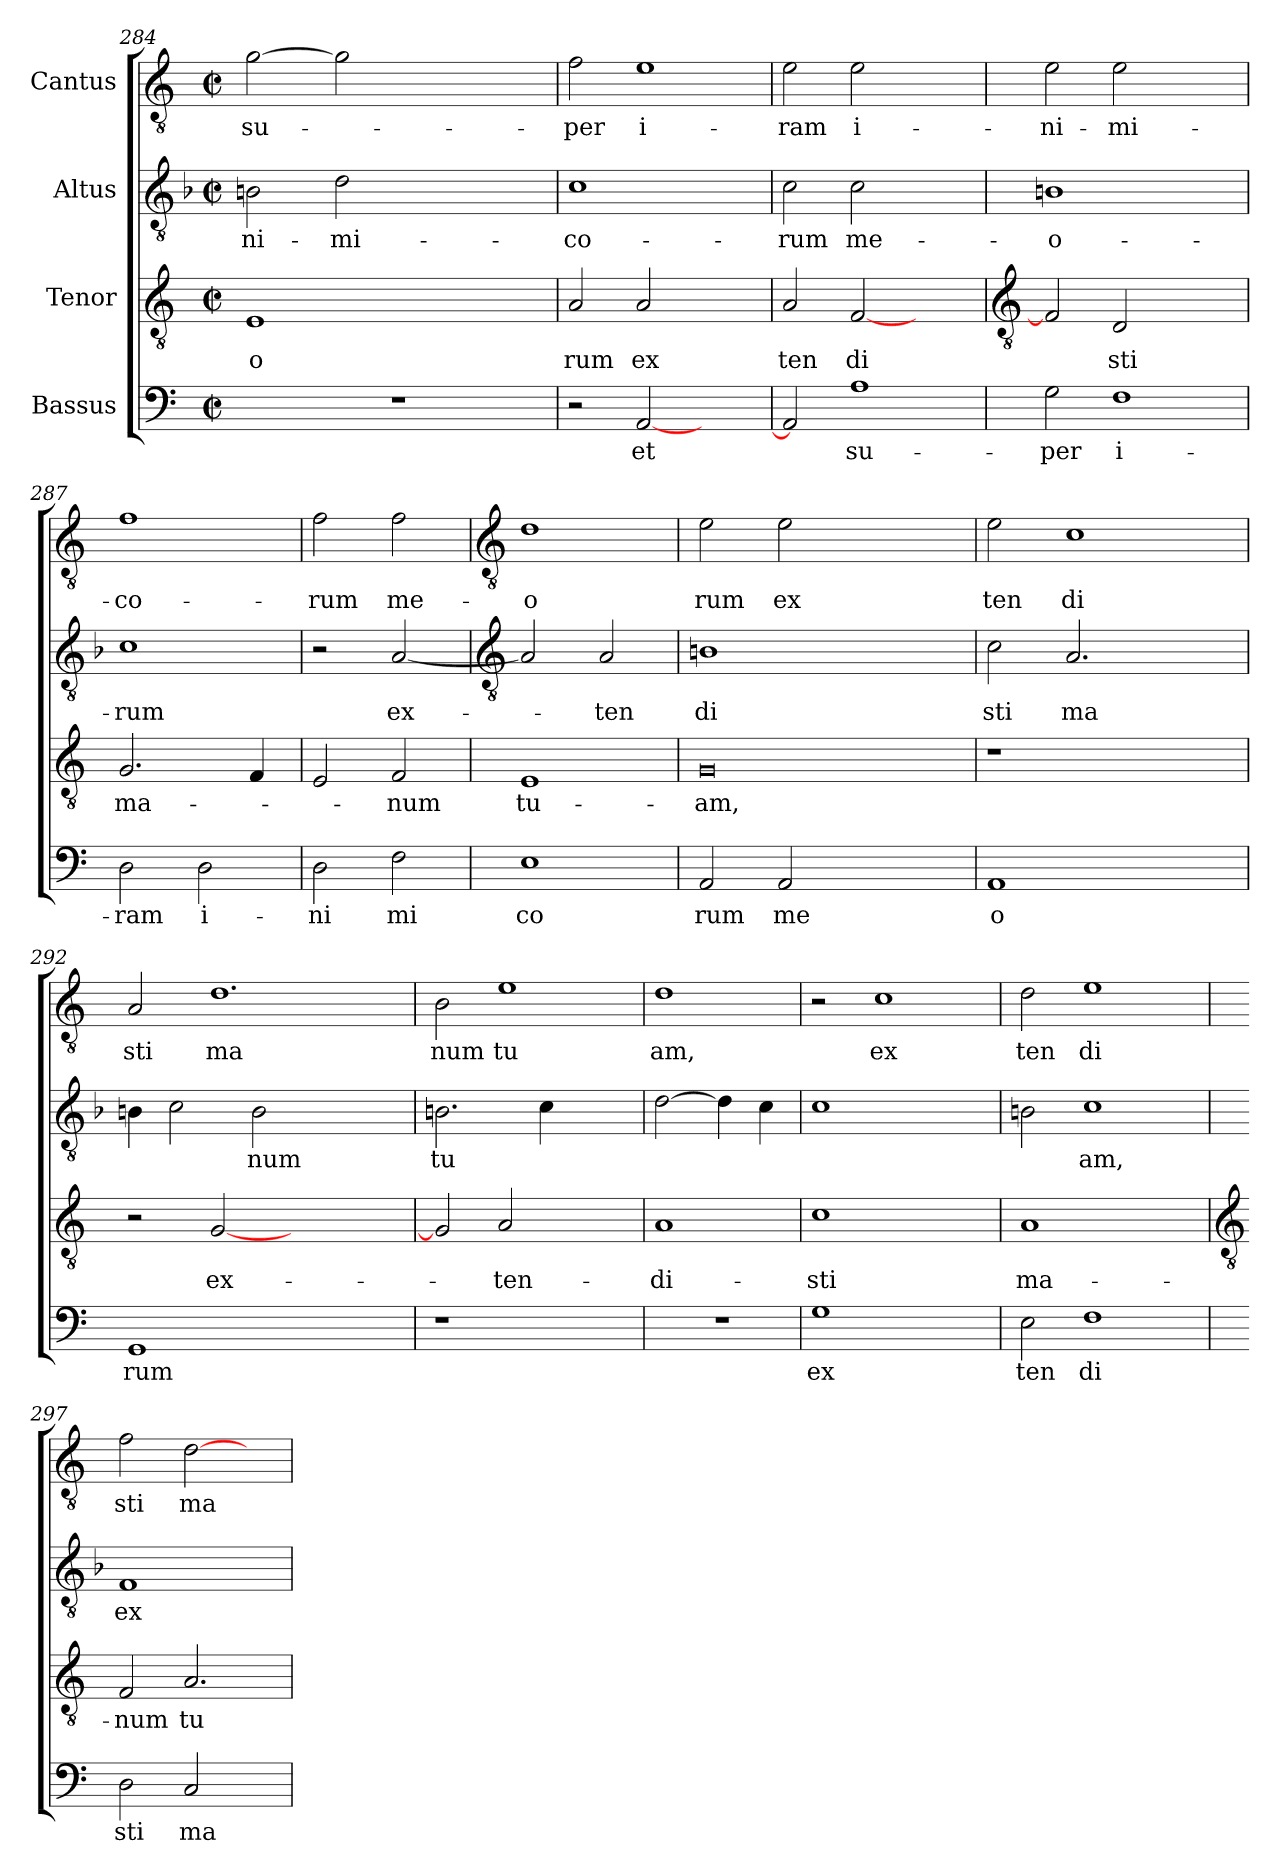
**kern	**text	**kern	**text	**kern	**text	**kern	**text
*part4	*part4	*part3	*part3	*part2	*part2	*part1	*part1
*staff4	*staff4	*staff3	*staff3	*staff2	*staff2	*staff1	*staff1
*I"Bassus	*	*I"Tenor	*	*I"Altus	*	*I"Cantus	*
*clefF4	*	*clefGv2	*	*clefGv2	*	*clefGv2	*
*k[]	*	*k[]	*	*k[b-]	*	*k[]	*
*C:	*	*C:	*	*F:	*	*C:	*
*M2/2	*	*M2/2	*	*M2/2	*	*M2/2	*
*met(c|)	*	*met(c|)	*	*met(c|)	*	*met(c|)	*
=284A	=284A	=284A	=284A	=284A	=284A	=284A	=284A
!	!	!	!LO:LY:b	!	!LO:LY:b	!	!LO:LY:b
4ryy	.	1E	o	2Bn\	-ni-	[2g\	su-
4ryy	.	.	.	.	.	.	.
!	!	!	!	!	!LO:LY:b	!	!
4ryy	.	.	.	2d\	-mi-	2g\]	.
32ryy	.	.	.	.	.	.	.
1r	.	.	.	.	.	.	.
.	.	2ryy	.	2ryy	.	2ryy	.
.	.	4ryy	.	4ryy	.	4ryy	.
.	.	32ryy	.	32ryy	.	32ryy	.
=284B	=284B	=284B	=284B	=284B	=284B	=284B	=284B
!	!	!	!LO:LY:b	!	!LO:LY:b	!	!LO:LY:b
2r	.	2A/	rum	1c	-co-	2f\	-per
!	!LO:LY:b	!	!LO:LY:b	!	!	!	!LO:LY:b
[2AA/	et	2A/	ex	.	.	1e	i-
2ryy	.	2ryy	.	2ryy	.	.	.
=285	=285	=285	=285	=285	=285	=285	=285
!	!	!	!LO:LY:b	!	!LO:LY:b	!	!LO:LY:b
2AA/]	.	2A/	ten	2c\	-rum	2e\	-ram
!	!LO:LY:b	!	!LO:LY:b	!	!LO:LY:b	!	!LO:LY:b
1A	su-	[2F/	di	2c\	me-	2e\	i-
.	.	2ryy	.	2ryy	.	2ryy	.
!!LO:LB:g=z
=286A	=286A	=286A	=286A	=286A	=286A	=286A	=286A
*	*	*clefGv2	*	*	*	*	*
!	!LO:LY:b	!	!	!	!LO:LY:b	!	!LO:LY:b
2G\	-per	2F/]	.	1Bn	-o-	2e\	-ni-
!	!LO:LY:b	!	!LO:LY:b	!	!	!	!LO:LY:b
1F	i-	2D/	sti	.	.	2e\	-mi-
.	.	2ryy	.	2ryy	.	2ryy	.
=287A	=287A	=287A	=287A	=287A	=287A	=287A	=287A
!	!LO:LY:b	!	!LO:LY:b	!	!LO:LY:b	!	!LO:LY:b
2D\	-ram	2.G/	ma-	1c	-rum	1f	-co-
!	!LO:LY:b	!	!	!	!	!	!
2D\	i-	.	.	.	.	.	.
.	.	4F/	.	.	.	.	.
!!LO:LB:g=z
=288	=288	=288	=288	=288	=288	=288	=288
!	!LO:LY:b	!	!	!	!	!	!LO:LY:b
2D\	-ni	2E/	.	2r	.	2f\	-rum
!	!LO:LY:b	!	!LO:LY:b	!	!LO:LY:b	!	!LO:LY:b
2F\	mi	2F/	-num	[2A/	ex-	2f\	me-
!!LO:LB:g=z
=289	=289	=289	=289	=289	=289	=289	=289
*	*	*	*	*clefGv2	*	*clefGv2	*
!	!LO:LY:b	!	!LO:LY:b	!	!	!	!LO:LY:b
1E	co	1E	tu-	2A/]	.	1d	-o
!	!	!	!	!	!LO:LY:b	!	!
.	.	.	.	2A/	-ten	.	.
=290	=290	=290	=290	=290	=290	=290	=290
!	!LO:LY:b	!	!LO:LY:b	!	!LO:LY:b	!	!LO:LY:b
2AA/	rum	0G	-am,	1Bn	di	2e\	rum
!	!LO:LY:b	!	!	!	!	!	!LO:LY:b
2AA/	me	.	.	.	.	2e\	ex
1ryy	.	.	.	1ryy	.	1ryy	.
=291	=291	=291	=291	=291	=291	=291	=291
!	!LO:LY:b	!	!	!	!LO:LY:b	!	!LO:LY:b
1AA	o	1r	.	2c\	sti	2e\	ten
!	!	!	!	!	!LO:LY:b	!	!LO:LY:b
.	.	.	.	2.A/	ma	1c	di
2ryy	.	2ryy	.	.	.	.	.
.	.	.	.	4ryy	.	.	.
=292	=292	=292	=292	=292	=292	=292	=292
!	!LO:LY:b	!	!	!	!	!	!LO:LY:b
1GG	rum	2r	.	4Bn\	.	2A/	sti
.	.	.	.	2c\	.	.	.
!	!	!	!LO:LY:b	!	!	!	!LO:LY:b
.	.	[2G/	ex-	.	.	1.d	ma
!	!	!	!	!	!LO:LY:b	!	!
.	.	.	.	2B\	num	.	.
1ryy	.	1ryy	.	.	.	.	.
.	.	.	.	2.ryy	.	.	.
=293	=293	=293	=293	=293	=293	=293	=293
!	!	!	!	!	!LO:LY:b	!	!LO:LY:b
1r	.	2G/]	.	2.Bn\	tu	2B\	num
!	!	!	!LO:LY:b	!	!	!	!LO:LY:b
.	.	2A/	-ten-	.	.	1e	tu
.	.	.	.	4c\	.	.	.
2ryy	.	2ryy	.	2ryy	.	.	.
=294	=294	=294	=294	=294	=294	=294	=294
!	!	!	!LO:LY:b	!	!	!	!LO:LY:b
1r	.	1A	-di-	[2d\	.	1d	am,
.	.	.	.	4d\]	.	.	.
.	.	.	.	4c\	.	.	.
=295	=295	=295	=295	=295	=295	=295	=295
!	!LO:LY:b	!	!LO:LY:b	!	!	!	!
1G	ex	1c	-sti	1c	.	2r	.
!	!	!	!	!	!	!	!LO:LY:b
.	.	.	.	.	.	1c	ex
2ryy	.	2ryy	.	2ryy	.	.	.
=296	=296	=296	=296	=296	=296	=296	=296
!	!LO:LY:b	!	!LO:LY:b	!	!	!	!LO:LY:b
2E\	ten	1A	ma-	2Bn\	.	2d\	ten
!	!LO:LY:b	!	!	!	!LO:LY:b	!	!LO:LY:b
1F	di	.	.	1c	am,	1e	di
.	.	2ryy	.	.	.	.	.
!!LO:LB:g=z
=297	=297	=297	=297	=297	=297	=297	=297
*	*	*clefGv2	*	*	*	*	*
!	!LO:LY:b	!	!LO:LY:b	!	!LO:LY:b	!	!LO:LY:b
2D\	sti	2F/	-num	1F	ex	2f\	sti
!	!LO:LY:b	!	!LO:LY:b	!	!	!	!LO:LY:b
2C/	ma	2.A/	tu-	.	.	[2d\	ma
4ryy	.	.	.	4ryy	.	4ryy	.
=	=	=	=	=	=	=	=
*-	*-	*-	*-	*-	*-	*-	*-
